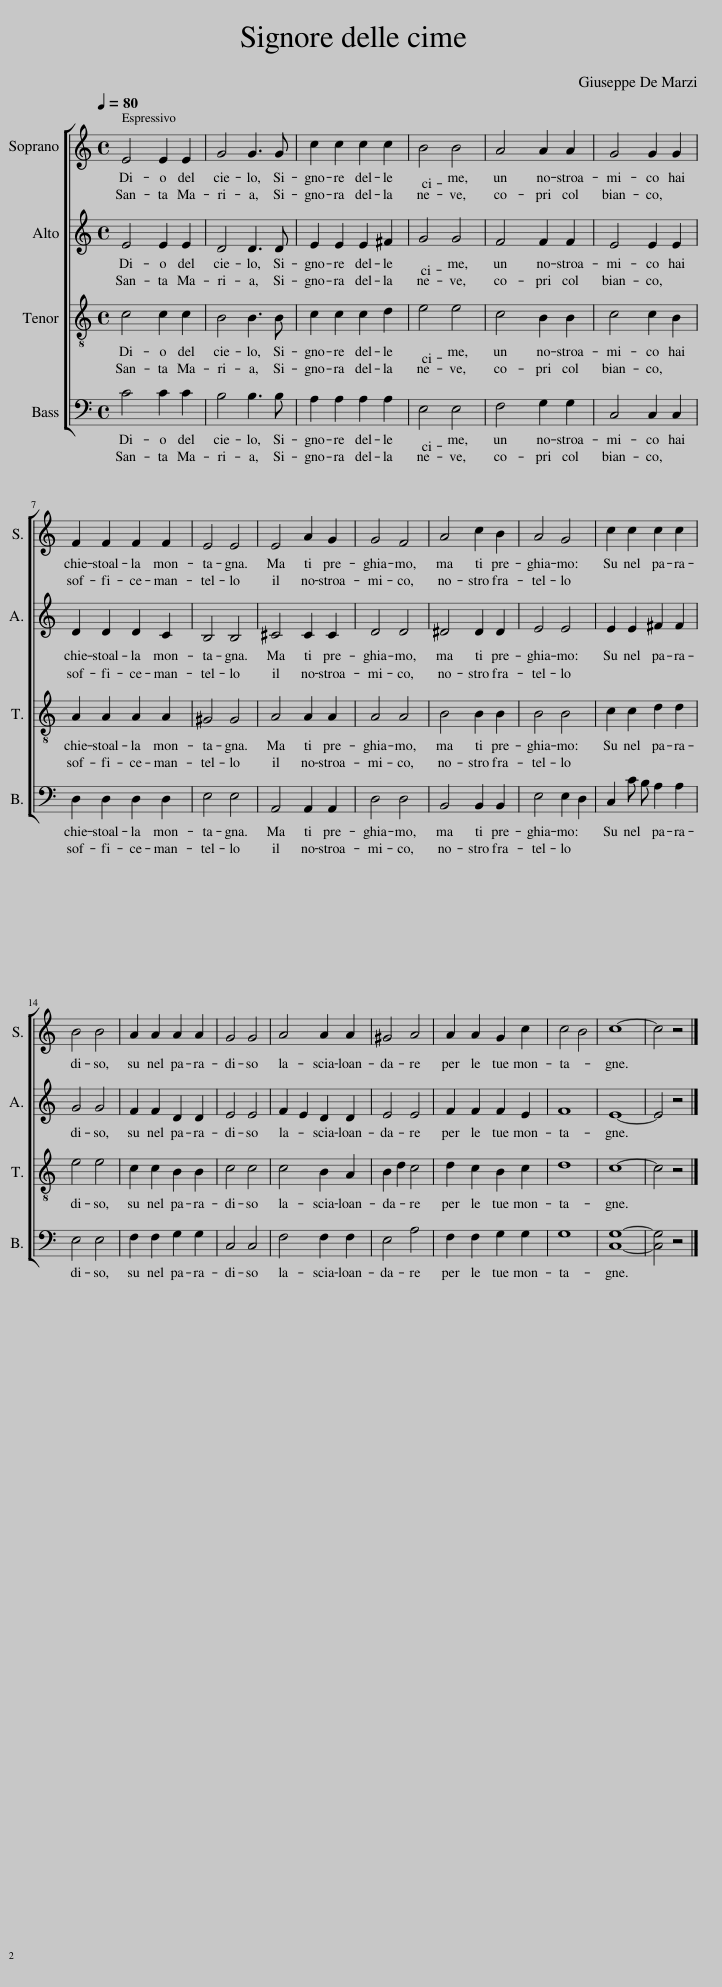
X:1
%%score [ 1 2 3 4 ]
L:1/8
Q:1/4=80
M:4/4
I:linebreak $
K:C
V:1 treble
V:2 treble
V:3 treble-8
V:4 bass
V:1
 E4 E2 E2 | G4 G3 G | c2 c2 c2 c2 | B4 B4 | A4 A2 A2 | %5
 G4 G2 G2 |$ F2 F2 F2 F2 | E4 E4 | E4 A2 G2 | G4 F4 | %10
 A4 c2 B2 | A4 G4 | c2 c2 c2 c2 |$ B4 B4 | A2 A2 A2 A2 | %15
 G4 G4 | A4 A2 A2 | ^G4 A4 | A2 A2 G2 c2 | c4 B4 | %20
 c8- | c4 z4 |] %22
V:2
 E4 E2 E2 | D4 D3 D | E2 E2 E2 ^F2 | G4 G4 | F4 F2 F2 | %5
 E4 E2 E2 |$ D2 D2 D2 C2 | B,4 B,4 | ^C4 C2 C2 | D4 D4 | %10
 ^D4 D2 D2 | E4 E4 | E2 E2 ^F2 F2 |$ G4 G4 | F2 F2 D2 D2 | %15
 E4 E4 | F2 E2 D2 D2 | E4 E4 | F2 F2 F2 E2 | F8 | %20
 E8- | E4 z4 |] %22
V:3
 c4 c2 c2 | B4 B3 B | c2 c2 c2 d2 | e4 e4 | c4 B2 B2 | %5
 c4 c2 B2 |$ A2 A2 A2 A2 | ^G4 G4 | A4 A2 A2 | A4 A4 | %10
 B4 B2 B2 | B4 B4 | c2 c2 d2 d2 |$ e4 e4 | c2 c2 B2 B2 | %15
 c4 c4 | c4 B2 A2 | B2 d2 c4 | d2 c2 B2 c2 | d8 | %20
 c8- | c4 z4 |] %22
V:4
 C4 C2 C2 | B,4 B,3 B, | A,2 A,2 A,2 A,2 | E,4 E,4 | F,4 G,2 G,2 | %5
 C,4 C,2 C,2 |$ D,2 D,2 D,2 D,2 | E,4 E,4 | A,,4 A,,2 A,,2 | D,4 D,4 | %10
 B,,4 B,,2 B,,2 | E,4 E,2 D,2 | C,2 C B, A,2 A,2 |$ E,4 E,4 | F,2 F,2 G,2 G,2 | %15
 C,4 C,4 | F,4 F,2 F,2 | E,4 A,4 | F,2 F,2 G,2 G,2 | G,8 | %20
 [C,G,]8- | [C,G,]4 z4 |] %22
